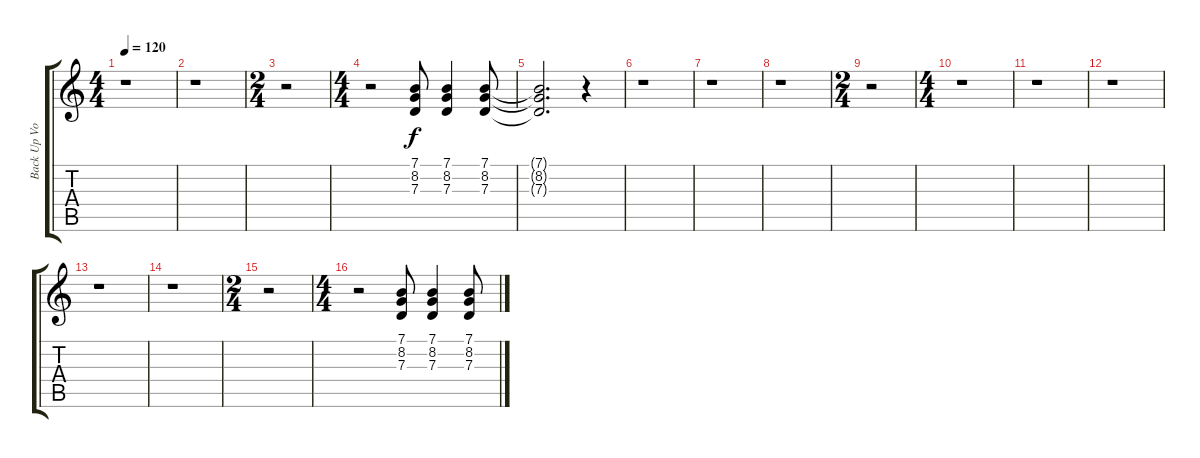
\track ("Back Up Vocals" "Back Up Vo") {instrument synthvoice}
\staff {score tabs}
\tuning (E4 B3 G3 D3 A2 E2) {hide}
\ts (4 4)
\tempo 120
\clef g2
\ks c
r.1{dy f} |
r.1 |
\ts (2 4)
r.2 |
\ts (4 4)
r.2 (7.1 8.2 7.3).8 (7.1 8.2 7.3).4 (7.1 8.2 7.3).8 |
(7.1{t} 8.2{t} 7.3{t}).2{d} r.4 |
r.1 |
r.1 |
r.1 |
\ts (2 4)
r.2 |
\ts (4 4)
r.1 |
r.1 |
r.1 |
r.1 |
r.1 |
\ts (2 4)
r.2 |
\ts (4 4)
r.2 (7.1 8.2 7.3).8 (7.1 8.2 7.3).4 (7.1 8.2 7.3).8
